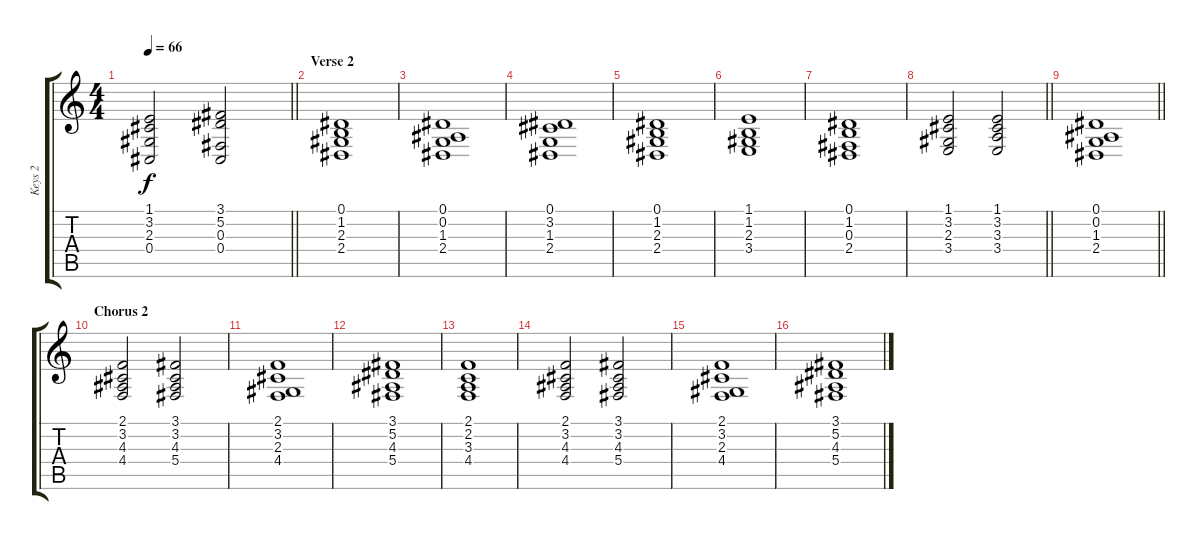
\track ("Keys 2" "Keys 2") {instrument pad2warm}
\staff {score tabs}
\tuning (Eb4 Bb3 Gb3 Db3 Ab2 Eb2) {hide}
\ts (4 4)
\tempo 66
\clef g2
\barLineRight lightlight
\ks c
(1.1 3.2 2.3 0.4).2{dy f} (3.1 5.2 0.3 0.4).2 |
\section ("" "Verse 2")
(0.1 1.2 2.3 2.4).1{volume 9} |
(0.1 0.2 1.3 2.4).1 |
(0.1 3.2 1.3 2.4).1 |
(0.1 1.2 2.3 2.4).1 |
(1.1 1.2 2.3 3.4).1 |
(0.1 1.2 0.3 2.4).1 |
\barLineRight lightlight
(1.1 3.2 2.3 3.4).2 (1.1 3.2 3.3 3.4).2 |
\barLineRight lightlight
(0.1 0.2 1.3 2.4).1 |
\section ("" "Chorus 2")
(2.1 3.2 4.3 4.4).2 (3.1 3.2 4.3 5.4).2 |
(2.1 3.2 2.3 4.4).1 |
(3.1 5.2 4.3 5.4).1 |
(2.1 2.2 3.3 4.4).1 |
(2.1 3.2 4.3 4.4).2 (3.1 3.2 4.3 5.4).2 |
(2.1 3.2 2.3 4.4).1 |
(3.1 5.2 4.3 5.4).1
